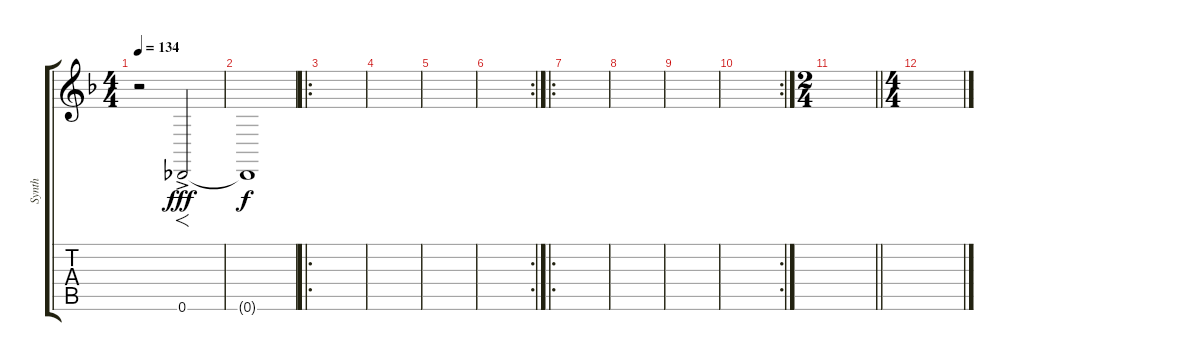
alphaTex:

\track ("Synth" "Synth") {instrument pad8sweep}
\staff {score tabs}
\tuning (E4 B3 G3 D3 A2 Db2) {hide}
\ts (4 4)
\tempo 134
\clef g2
\ks dminor
r.2{dy fff instrument pad8sweep} 0.6{ac}.2{f} |
0.6{t}.1{dy f} |
\ro
|
|
|
\rc 2
|
\ro
|
|
|
\rc 2
|
\ts (2 4)
\barLineRight lightlight
|
\ts (4 4)
